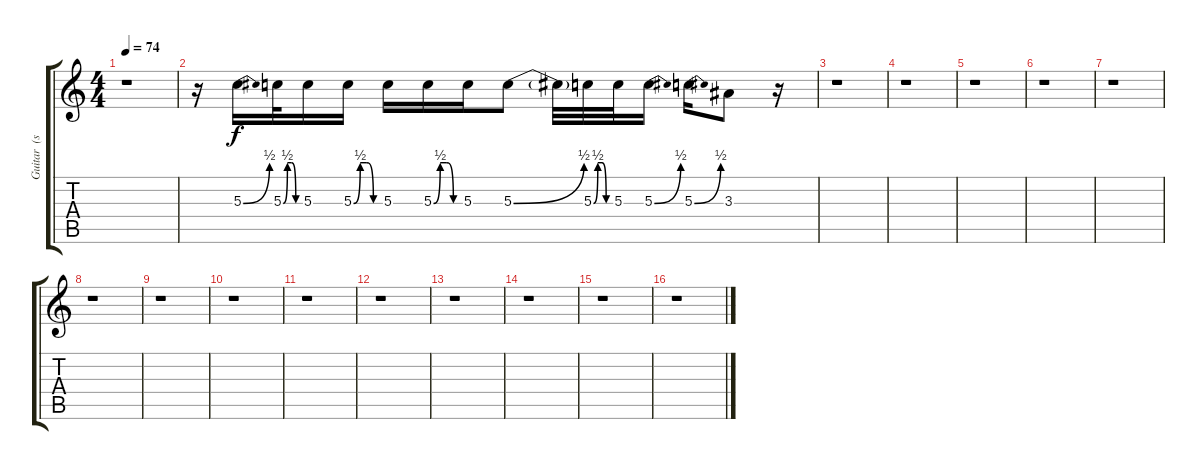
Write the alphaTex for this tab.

\track ("Guitar  (solo)" "Guitar  (s") {instrument distortionguitar}
\staff {score tabs}
\tuning (E4 B3 G3 D3 A2 E2) {hide}
\ts (4 4)
\tempo 74
\clef g2
\ks c
r.1{dy f} |
r.16 5.3{be (bend 0 0 60 2)}.16 5.3{be (custom 0 0 15 2 30 2 45 0 60 0)}.32 5.3.16 5.3{be (custom 0 0 15 2 30 2 45 0 60 0)}.16 5.3.16 5.3{be (custom 0 0 15 2 30 2 45 0 60 0)}.16 5.3.16 5.3{be (bend 0 0 60 2)}.8 5.3{t}.32 5.3{be (custom 0 0 15 2 30 2 45 0 60 0)}.32 5.3.32 5.3{be (bend 0 0 60 2)}.16 5.3{be (bend 0 0 60 2)}.16 3.3.8 r.16 |
r.1 |
r.1 |
r.1 |
r.1 |
r.1 |
r.1 |
r.1 |
r.1 |
r.1 |
r.1 |
r.1 |
r.1 |
r.1 |
r.1
